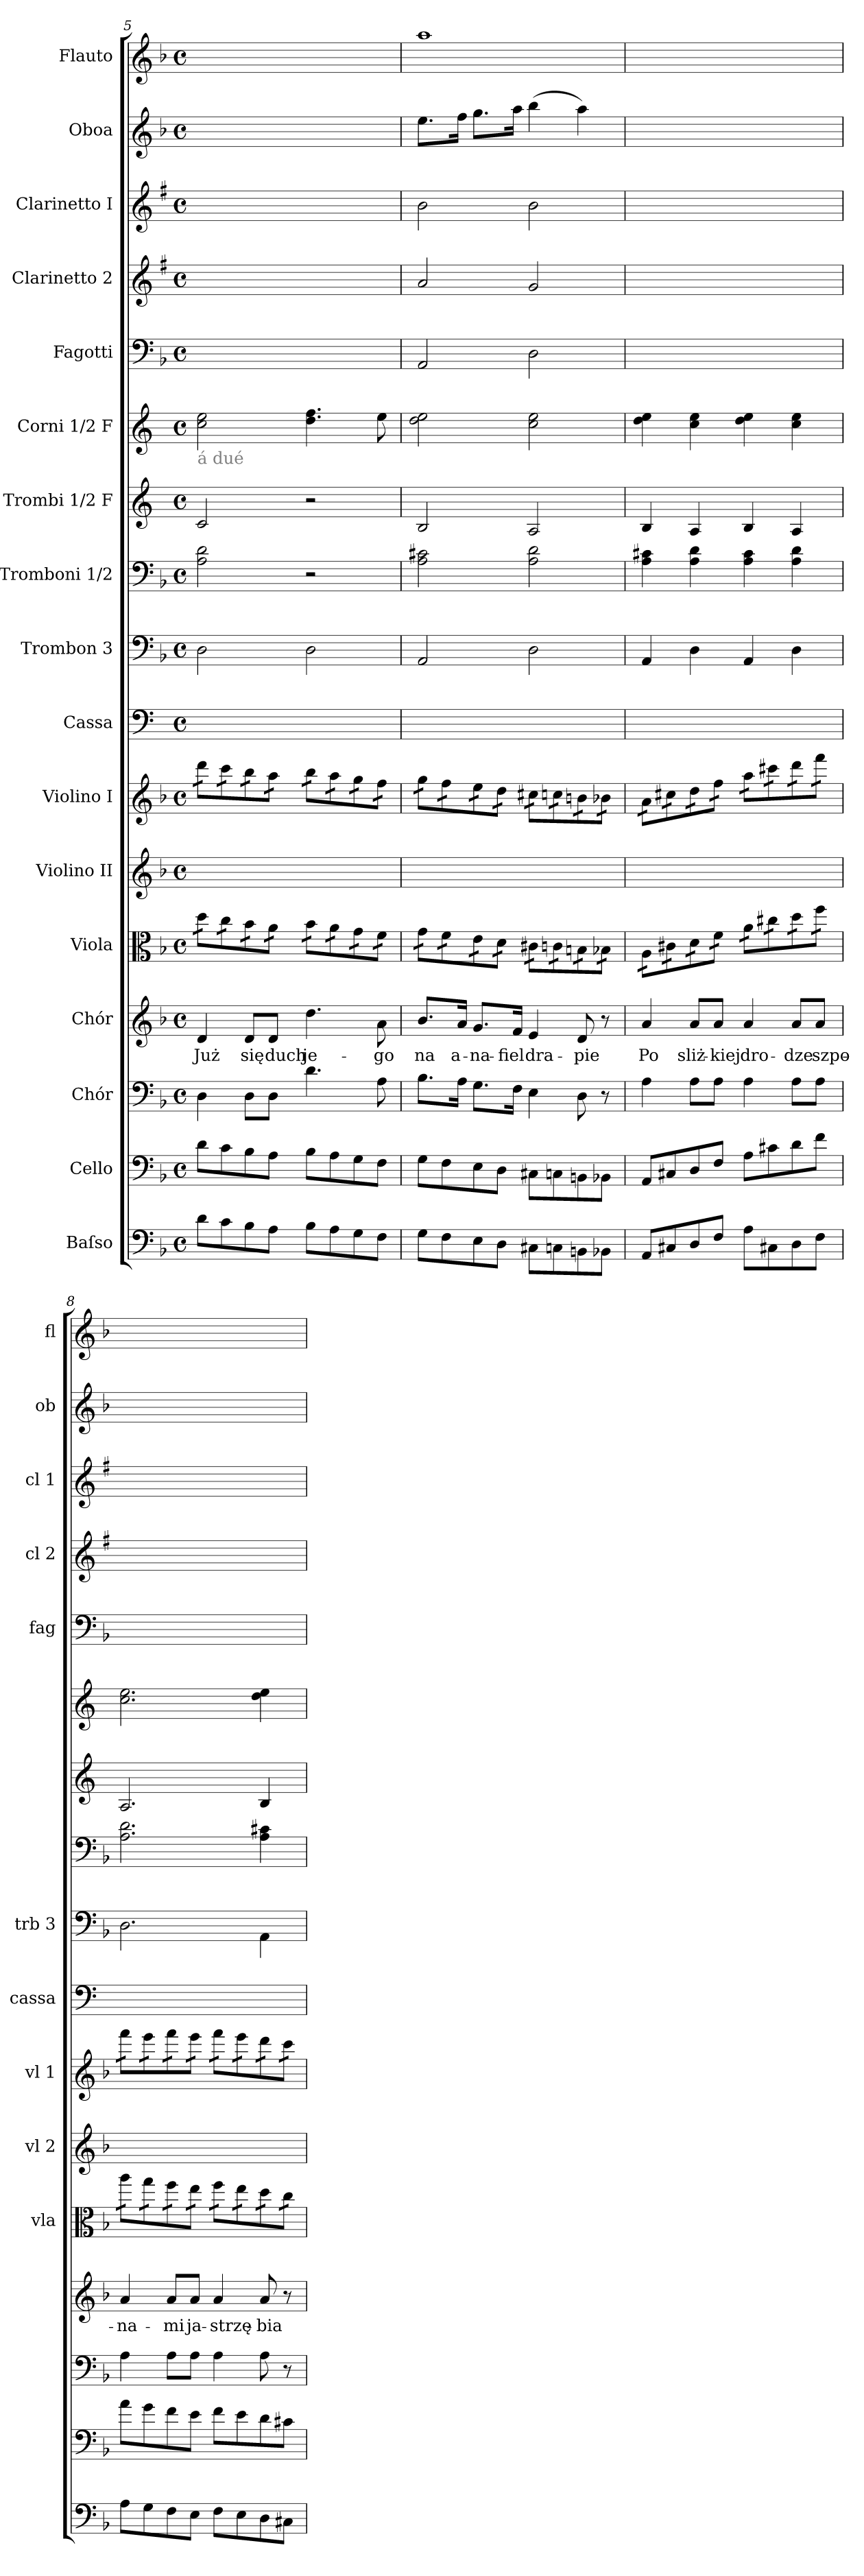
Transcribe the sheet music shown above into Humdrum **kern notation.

**kern	**dynam	**kern	**dynam	**kern	**dynam	**kern	**text	**dynam	**kern	**dynam	**kern	**dynam	**kern	**dynam	**kern	**kern	**dynam	**kern	**dynam	**kern	**dynam	**kern	**dynam	**kern	**kern	**kern	**kern	**kern
*part17	*part17	*part16	*part16	*part15	*part15	*part14	*part14	*part14	*part13	*part13	*part12	*part12	*part11	*part11	*part10	*part9	*part9	*part8	*part8	*part7	*part7	*part6	*part6	*part5	*part4	*part3	*part2	*part1
*staff17	*staff17	*staff16	*staff16	*staff15	*staff15	*staff14	*staff14	*staff14	*staff13	*staff13	*staff12	*staff12	*staff11	*staff11	*staff10	*staff9	*staff9	*staff8	*staff8	*staff7	*staff7	*staff6	*staff6	*staff5	*staff4	*staff3	*staff2	*staff1
*I"Baſso	*	*I"Cello	*	*I"Chór	*	*I"Chór	*	*	*I"Viola	*	*I"Violino II	*	*I"Violino I	*	*I"Cassa	*I"Trombon 3	*	*I"Tromboni 1/2	*	*I"Trombi 1/2 F	*	*I"Corni 1/2 F	*	*I"Fagotti	*I"Clarinetto 2	*I"Clarinetto I	*I"Oboa	*I"Flauto
*	*	*	*	*	*	*	*	*	*I'vla	*	*I'vl 2	*	*I'vl 1	*	*I'cassa	*I'trb 3	*	*	*	*	*	*	*	*I'fag	*I'cl 2	*I'cl 1	*I'ob	*I'fl
*clefF4	*	*clefF4	*	*clefF4	*	*clefG2	*	*	*clefC3	*	*clefG2	*	*clefG2	*	*clefF4	*clefF4	*	*clefF4	*	*clefG2	*	*clefG2	*	*clefF4	*clefG2	*clefG2	*clefG2	*clefG2
*	*	*	*	*	*	*	*	*	*	*	*	*	*	*	*	*	*	*	*	*ITrd-3c-5	*	*ITrd4c7	*	*	*ITrd1c2	*ITrd1c2	*	*
*k[b-]	*	*k[b-]	*	*k[b-]	*	*k[b-]	*	*	*k[b-]	*	*k[b-]	*	*k[b-]	*	*	*k[b-]	*	*k[b-]	*	*k[b-]	*	*k[b-]	*	*k[b-]	*k[b-]	*k[b-]	*k[b-]	*k[b-]
*d:	*	*d:	*	*d:	*	*d:	*	*	*d:	*	*d:	*	*d:	*	*	*d:	*	*d:	*	*d:	*	*d:	*	*d:	*d:	*d:	*d:	*d:
*M4/4	*	*M4/4	*	*M4/4	*	*M4/4	*	*	*M4/4	*	*M4/4	*	*M4/4	*	*M4/4	*M4/4	*	*M4/4	*	*M4/4	*	*M4/4	*	*M4/4	*M4/4	*M4/4	*M4/4	*M4/4
*met(c)	*	*met(c)	*	*met(c)	*	*met(c)	*	*	*met(c)	*	*met(c)	*	*met(c)	*	*met(c)	*met(c)	*	*met(c)	*	*met(c)	*	*met(c)	*	*met(c)	*met(c)	*met(c)	*met(c)	*met(c)
=5	=5	=5	=5	=5	=5	=5	=5	=5	=5	=5	=5	=5	=5	=5	=5	=5	=5	=5	=5	=5	=5	=5	=5	=5	=5	=5	=5	=5
!	!	!	!	!	!	!	!	!	!	!	!	!	!	!	!	!	!	!	!	!	!	!LO:TX:b:color=grey:t=á dué	!	!	!	!	!	!
!	!LO:DY:b:rj	!	!LO:DY:b:rj	!	!LO:DY:b:rj	!	!	!LO:DY:b:rj	!	!LO:DY:b:rj	!	!LO:DY:b:rj	!	!LO:DY:b:rj	!	!	!LO:DY:b:rj	!	!LO:DY:b:rj	!	!LO:DY:b:rj	!	!LO:DY:b:rj	!	!	!	!	!
*	*	*	*	*	*	*	*	*	*tremolo	*	*	*	*	*	*	*	*	*	*	*	*	*	*	*	*	*	*	*
*	*	*	*	*	*	*	*	*	*	*	*tremolo	*	*	*	*	*	*	*	*	*	*	*	*	*	*	*	*	*
*	*	*	*	*	*	*	*	*	*	*	*	*	*tremolo	*	*	*	*	*	*	*	*	*	*	*	*	*	*	*
8d\L	fo	8d\L	fo	4D\	fo	4d/	Już	fo	16dd\LL	fo	16ddd\yyLL	fo	16ddd\LL	fo	1ryy	2D\	fo	2A\ 2d\	fo	2f/	fo	2f\ 2a\	fo	1ryy	1ryy	1ryy	1ryy	1ryy
.	.	.	.	.	.	.	.	.	16dd\	.	16ddd\yy	.	16ddd\	.	.	.	.	.	.	.	.	.	.	.	.	.	.	.
8c\	.	8c\	.	.	.	.	.	.	16cc\	.	16ccc\yy	.	16ccc\	.	.	.	.	.	.	.	.	.	.	.	.	.	.	.
.	.	.	.	.	.	.	.	.	16cc\	.	16ccc\yy	.	16ccc\	.	.	.	.	.	.	.	.	.	.	.	.	.	.	.
8B-\	.	8B-\	.	8D\L	.	8d/L	się	.	16b-\	.	16bb-\yy	.	16bb-\	.	.	.	.	.	.	.	.	.	.	.	.	.	.	.
.	.	.	.	.	.	.	.	.	16b-\	.	16bb-\yy	.	16bb-\	.	.	.	.	.	.	.	.	.	.	.	.	.	.	.
8A\J	.	8A\J	.	8D\J	.	8d/J	duch	.	16a\	.	16aa\yy	.	16aa\	.	.	.	.	.	.	.	.	.	.	.	.	.	.	.
.	.	.	.	.	.	.	.	.	16a\JJ	.	16aa\yyJJ	.	16aa\JJ	.	.	.	.	.	.	.	.	.	.	.	.	.	.	.
8B-\L	.	8B-\L	.	4.d\	.	4.dd\	je-	.	16b-\LL	.	16bb-\yyLL	.	16bb-\LL	.	.	2D\	.	2r	.	2r	.	4.g\ 4.b-\	.	.	.	.	.	.
.	.	.	.	.	.	.	.	.	16b-\	.	16bb-\yy	.	16bb-\	.	.	.	.	.	.	.	.	.	.	.	.	.	.	.
8A\	.	8A\	.	.	.	.	.	.	16a\	.	16aa\yy	.	16aa\	.	.	.	.	.	.	.	.	.	.	.	.	.	.	.
.	.	.	.	.	.	.	.	.	16a\	.	16aa\yy	.	16aa\	.	.	.	.	.	.	.	.	.	.	.	.	.	.	.
8G\	.	8G\	.	.	.	.	.	.	16g\	.	16gg\yy	.	16gg\	.	.	.	.	.	.	.	.	.	.	.	.	.	.	.
.	.	.	.	.	.	.	.	.	16g\	.	16gg\yy	.	16gg\	.	.	.	.	.	.	.	.	.	.	.	.	.	.	.
8F\J	.	8F\J	.	8A\	.	8a\	-go	.	16f\	.	16ff\yy	.	16ff\	.	.	.	.	.	.	.	.	8a\	.	.	.	.	.	.
.	.	.	.	.	.	.	.	.	16f\JJ	.	16ff\yyJJ	.	16ff\JJ	.	.	.	.	.	.	.	.	.	.	.	.	.	.	.
=6	=6	=6	=6	=6	=6	=6	=6	=6	=6	=6	=6	=6	=6	=6	=6	=6	=6	=6	=6	=6	=6	=6	=6	=6	=6	=6	=6	=6
8G\L	.	8G\L	.	8.B-\L	.	8.b-/L	na	.	16g\LL	.	16gg\yyLL	.	16gg\LL	.	1ryy	2AA/	.	2A\ 2c#X\	.	2e/	.	2g\ 2a\	.	2AA/	2g/	2a\	8.ee\L	1aa
.	.	.	.	.	.	.	.	.	16g\	.	16gg\yy	.	16gg\	.	.	.	.	.	.	.	.	.	.	.	.	.	.	.
8F\	.	8F\	.	.	.	.	.	.	16f\	.	16ff\yy	.	16ff\	.	.	.	.	.	.	.	.	.	.	.	.	.	.	.
.	.	.	.	16A\Jk	.	16a/Jk	a-	.	16f\	.	16ff\yy	.	16ff\	.	.	.	.	.	.	.	.	.	.	.	.	.	16ff\Jk	.
8E\	.	8E\	.	8.G\L	.	8.g/L	-na-	.	16e\	.	16ee\yy	.	16ee\	.	.	.	.	.	.	.	.	.	.	.	.	.	8.gg\L	.
.	.	.	.	.	.	.	.	.	16e\	.	16ee\yy	.	16ee\	.	.	.	.	.	.	.	.	.	.	.	.	.	.	.
8D\J	.	8D\J	.	.	.	.	.	.	16d\	.	16dd\yy	.	16dd\	.	.	.	.	.	.	.	.	.	.	.	.	.	.	.
.	.	.	.	16F\Jk	.	16f/Jk	-fiel	.	16d\JJ	.	16dd\yyJJ	.	16dd\JJ	.	.	.	.	.	.	.	.	.	.	.	.	.	16aa\Jk	.
8C#X\L	.	8C#X\L	.	4E\	.	4e/	dra-	.	16c#X\LL	.	16cc#X\yyLL	.	16cc#X\LL	.	.	2D\	.	2A\ 2d\	.	2d/	.	2f\ 2a\	.	2D\	2f/	2a\	(>4bb-\	.
.	.	.	.	.	.	.	.	.	16c#X\	.	16cc#X\yy	.	16cc#X\	.	.	.	.	.	.	.	.	.	.	.	.	.	.	.
8Cn\	.	8Cn\	.	.	.	.	.	.	16cn\	.	16ccn\yy	.	16ccn\	.	.	.	.	.	.	.	.	.	.	.	.	.	.	.
.	.	.	.	.	.	.	.	.	16cn\	.	16ccn\yy	.	16ccn\	.	.	.	.	.	.	.	.	.	.	.	.	.	.	.
8BBn\	.	8BBn\	.	8D\	.	8d/	-pie	.	16Bn\	.	16bn\yy	.	16bn\	.	.	.	.	.	.	.	.	.	.	.	.	.	4aa\)	.
.	.	.	.	.	.	.	.	.	16Bn\	.	16bn\yy	.	16bn\	.	.	.	.	.	.	.	.	.	.	.	.	.	.	.
8BB-X\J	.	8BB-X\J	.	8r	.	8r	.	.	16B-X\	.	16b-X\yy	.	16b-X\	.	.	.	.	.	.	.	.	.	.	.	.	.	.	.
.	.	.	.	.	.	.	.	.	16B-X\JJ	.	16b-X\yyJJ	.	16b-X\JJ	.	.	.	.	.	.	.	.	.	.	.	.	.	.	.
=7	=7	=7	=7	=7	=7	=7	=7	=7	=7	=7	=7	=7	=7	=7	=7	=7	=7	=7	=7	=7	=7	=7	=7	=7	=7	=7	=7	=7
8AA/L	.	8AA/L	.	4A\	.	4a/	Po	.	16A\LL	.	16a\yyLL	.	16a\LL	.	1ryy	4AA/	.	4A\ 4c#X\	.	4e/	.	4g\ 4a\	.	1ryy	1ryy	1ryy	1ryy	1ryy
.	.	.	.	.	.	.	.	.	16A\	.	16a\yy	.	16a\	.	.	.	.	.	.	.	.	.	.	.	.	.	.	.
8C#X/	.	8C#X/	.	.	.	.	.	.	16c#X\	.	16cc#X\yy	.	16cc#X\	.	.	.	.	.	.	.	.	.	.	.	.	.	.	.
.	.	.	.	.	.	.	.	.	16c#X\	.	16cc#X\yy	.	16cc#X\	.	.	.	.	.	.	.	.	.	.	.	.	.	.	.
8D/	.	8D/	.	8A\L	.	8a/L	sliż-	.	16d\	.	16dd\yy	.	16dd\	.	.	4D\	.	4A\ 4d\	.	4d/	.	4f\ 4a\	.	.	.	.	.	.
.	.	.	.	.	.	.	.	.	16d\	.	16dd\yy	.	16dd\	.	.	.	.	.	.	.	.	.	.	.	.	.	.	.
8F/J	.	8F/J	.	8A\J	.	8a/J	-kiej	.	16f\	.	16ff\yy	.	16ff\	.	.	.	.	.	.	.	.	.	.	.	.	.	.	.
.	.	.	.	.	.	.	.	.	16f\JJ	.	16ff\yyJJ	.	16ff\JJ	.	.	.	.	.	.	.	.	.	.	.	.	.	.	.
8A\L	.	8A\L	.	4A\	.	4a/	dro-	.	16a\LL	.	16aa\yyLL	.	16aa\LL	.	.	4AA/	.	4A\ 4c#\	.	4e/	.	4g\ 4a\	.	.	.	.	.	.
.	.	.	.	.	.	.	.	.	16a\	.	16aa\yy	.	16aa\	.	.	.	.	.	.	.	.	.	.	.	.	.	.	.
8C#X\	.	8c#X\	.	.	.	.	.	.	16cc#X\	.	16ccc#X\yy	.	16ccc#X\	.	.	.	.	.	.	.	.	.	.	.	.	.	.	.
.	.	.	.	.	.	.	.	.	16cc#X\	.	16ccc#X\yy	.	16ccc#X\	.	.	.	.	.	.	.	.	.	.	.	.	.	.	.
8D\	.	8d\	.	8A\L	.	8a/L	-dze	.	16dd\	.	16ddd\yy	.	16ddd\	.	.	4D\	.	4A\ 4d\	.	4d/	.	4f\ 4a\	.	.	.	.	.	.
.	.	.	.	.	.	.	.	.	16dd\	.	16ddd\yy	.	16ddd\	.	.	.	.	.	.	.	.	.	.	.	.	.	.	.
8F\J	.	8f\J	.	8A\J	.	8a/J	szpo-	.	16ff\	.	16fff\yy	.	16fff\	.	.	.	.	.	.	.	.	.	.	.	.	.	.	.
.	.	.	.	.	.	.	.	.	16ff\JJ	.	16fff\yyJJ	.	16fff\JJ	.	.	.	.	.	.	.	.	.	.	.	.	.	.	.
=8	=8	=8	=8	=8	=8	=8	=8	=8	=8	=8	=8	=8	=8	=8	=8	=8	=8	=8	=8	=8	=8	=8	=8	=8	=8	=8	=8	=8
8A\L	.	8a\L	.	4A\	.	4a/	-na-	.	16aa\LL	.	16fff\yyLL	.	16fff\LL	.	1ryy	2.D\	.	2.A\ 2.d\	.	2.d/	.	2.f\ 2.a\	.	1ryy	1ryy	1ryy	1ryy	1ryy
.	.	.	.	.	.	.	.	.	16aa\	.	16fff\yy	.	16fff\	.	.	.	.	.	.	.	.	.	.	.	.	.	.	.
8G\	.	8g\	.	.	.	.	.	.	16gg\	.	16eee\yy	.	16eee\	.	.	.	.	.	.	.	.	.	.	.	.	.	.	.
.	.	.	.	.	.	.	.	.	16gg\	.	16eee\yy	.	16eee\	.	.	.	.	.	.	.	.	.	.	.	.	.	.	.
8F\	.	8f\	.	8A\L	.	8a/L	-mi	.	16ff\	.	16fff\yy	.	16fff\	.	.	.	.	.	.	.	.	.	.	.	.	.	.	.
.	.	.	.	.	.	.	.	.	16ff\	.	16fff\yy	.	16fff\	.	.	.	.	.	.	.	.	.	.	.	.	.	.	.
8E\J	.	8e\J	.	8A\J	.	8a/J	ja-	.	16ee\	.	16eee\yy	.	16eee\	.	.	.	.	.	.	.	.	.	.	.	.	.	.	.
.	.	.	.	.	.	.	.	.	16ee\JJ	.	16eee\yyJJ	.	16eee\JJ	.	.	.	.	.	.	.	.	.	.	.	.	.	.	.
8F\L	.	8f\L	.	4A\	.	4a/	-strzę-	.	16ff\LL	.	16fff\yyLL	.	16fff\LL	.	.	.	.	.	.	.	.	.	.	.	.	.	.	.
.	.	.	.	.	.	.	.	.	16ff\	.	16fff\yy	.	16fff\	.	.	.	.	.	.	.	.	.	.	.	.	.	.	.
8E\	.	8e\	.	.	.	.	.	.	16ee\	.	16eee\yy	.	16eee\	.	.	.	.	.	.	.	.	.	.	.	.	.	.	.
.	.	.	.	.	.	.	.	.	16ee\	.	16eee\yy	.	16eee\	.	.	.	.	.	.	.	.	.	.	.	.	.	.	.
8D\	.	8d\	.	8A\	.	8a/	-bia	.	16dd\	.	16ddd\yy	.	16ddd\	.	.	4AA\	.	4A\ 4c#X\	.	4e/	.	4g\ 4a\	.	.	.	.	.	.
.	.	.	.	.	.	.	.	.	16dd\	.	16ddd\yy	.	16ddd\	.	.	.	.	.	.	.	.	.	.	.	.	.	.	.
8C#X\J	.	8c#X\J	.	8r	.	8r	.	.	16cc\	.	16ccc\yy	.	16ccc\	.	.	.	.	.	.	.	.	.	.	.	.	.	.	.
.	.	.	.	.	.	.	.	.	16cc\JJ	.	16ccc\yyJJ	.	16ccc\JJ	.	.	.	.	.	.	.	.	.	.	.	.	.	.	.
*	*	*	*	*	*	*	*	*	*	*	*	*	*Xtremolo	*	*	*	*	*	*	*	*	*	*	*	*	*	*	*
*	*	*	*	*	*	*	*	*	*	*	*Xtremolo	*	*	*	*	*	*	*	*	*	*	*	*	*	*	*	*	*
*	*	*	*	*	*	*	*	*	*Xtremolo	*	*	*	*	*	*	*	*	*	*	*	*	*	*	*	*	*	*	*
=	=	=	=	=	=	=	=	=	=	=	=	=	=	=	=	=	=	=	=	=	=	=	=	=	=	=	=	=
*-	*-	*-	*-	*-	*-	*-	*-	*-	*-	*-	*-	*-	*-	*-	*-	*-	*-	*-	*-	*-	*-	*-	*-	*-	*-	*-	*-	*-
